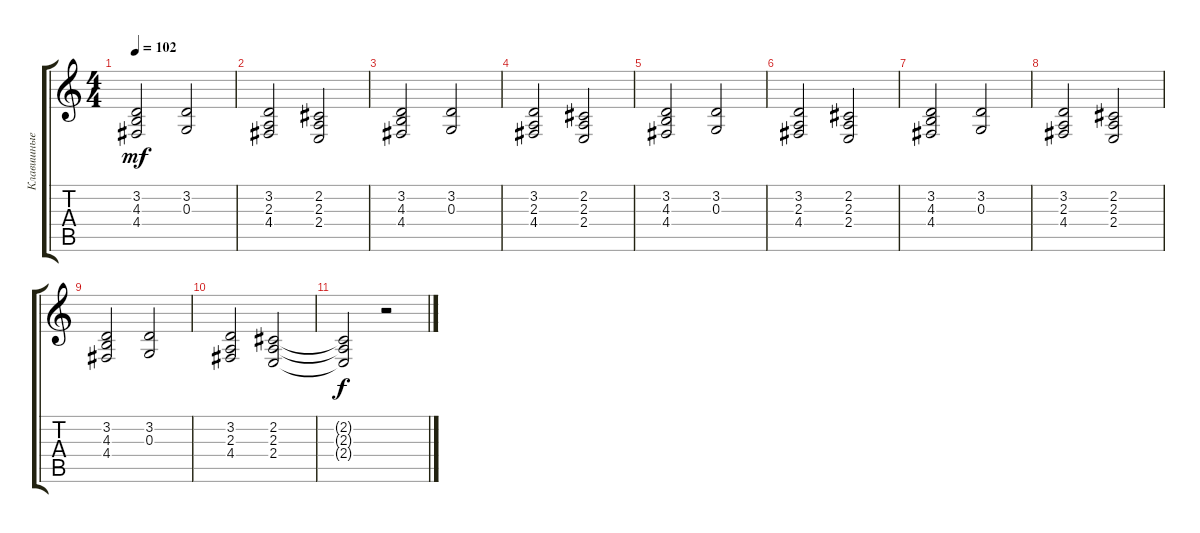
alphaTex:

\track ("Клавишные" "Клавишные") {instrument rockorgan}
\staff {score tabs}
\tuning (E4 B3 G3 D3 A2 E2) {hide}
\ts (4 4)
\tempo 102
\clef g2
\ks c
(3.2 4.3 4.4).2{dy mf} (3.2 0.3).2 |
(3.2 2.3 4.4).2 (2.2 2.3 2.4).2 |
(3.2 4.3 4.4).2 (3.2 0.3).2 |
(3.2 2.3 4.4).2 (2.2 2.3 2.4).2 |
(3.2 4.3 4.4).2 (3.2 0.3).2 |
(3.2 2.3 4.4).2 (2.2 2.3 2.4).2 |
(3.2 4.3 4.4).2 (3.2 0.3).2 |
(3.2 2.3 4.4).2 (2.2 2.3 2.4).2 |
(3.2 4.3 4.4).2 (3.2 0.3).2 |
(3.2 2.3 4.4).2 (2.2 2.3 2.4).2 |
(2.2{t} 2.3{t} 2.4{t}).2{dy f} r.2
